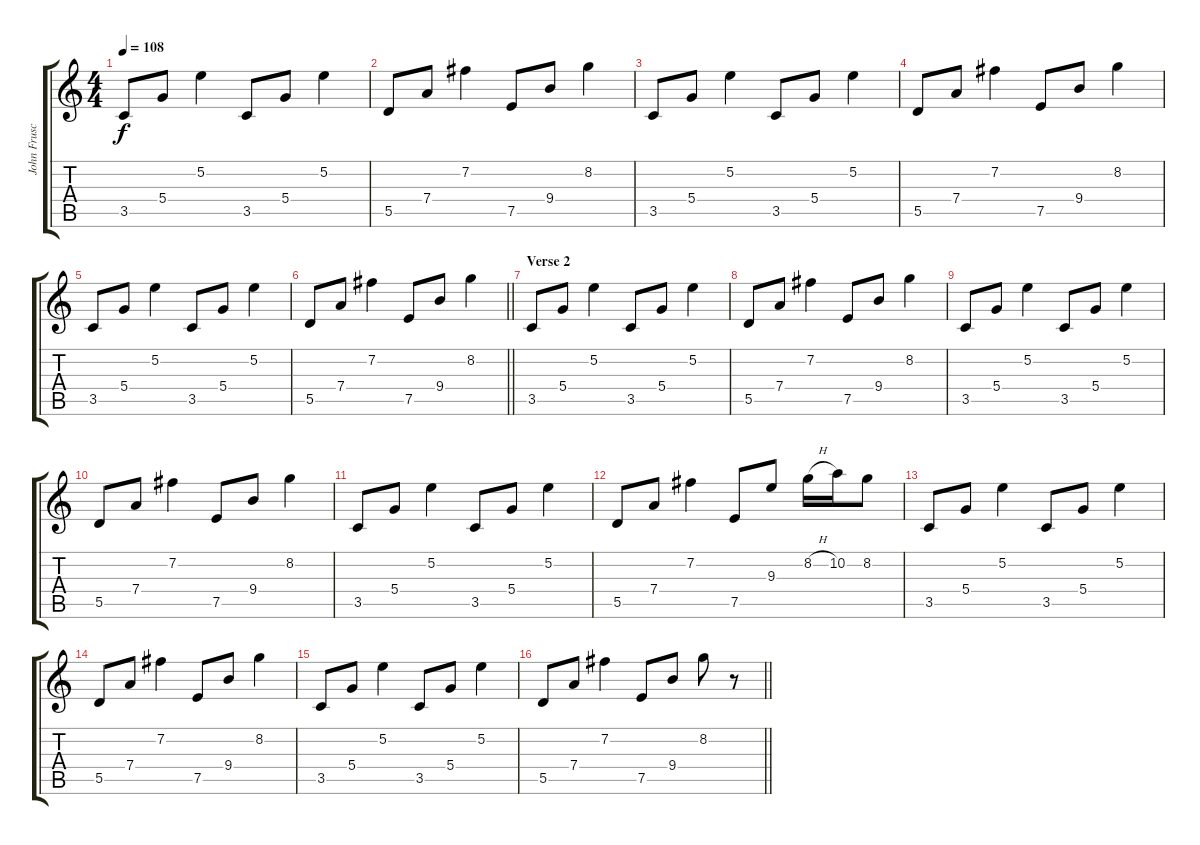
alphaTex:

\track ("John Frusciante | Gtr. 2" "John Frusc") {instrument electricguitarjazz}
\staff {score tabs}
\tuning (E4 B3 G3 D3 A2 E2) {hide}
\ts (4 4)
\tempo 108
\clef g2
\ks c
3.5.8{dy f} 5.4.8 5.2.4 3.5.8 5.4.8 5.2.4 |
5.5.8 7.4.8 7.2.4 7.5.8 9.4.8 8.2.4 |
3.5.8 5.4.8 5.2.4 3.5.8 5.4.8 5.2.4 |
5.5.8 7.4.8 7.2.4 7.5.8 9.4.8 8.2.4 |
3.5.8 5.4.8 5.2.4 3.5.8 5.4.8 5.2.4 |
\barLineRight lightlight
5.5.8 7.4.8 7.2.4 7.5.8 9.4.8 8.2.4 |
\section ("" "Verse 2")
3.5.8 5.4.8 5.2.4 3.5.8 5.4.8 5.2.4 |
5.5.8 7.4.8 7.2.4 7.5.8 9.4.8 8.2.4 |
3.5.8 5.4.8 5.2.4 3.5.8 5.4.8 5.2.4 |
5.5.8 7.4.8 7.2.4 7.5.8 9.4.8 8.2.4 |
3.5.8 5.4.8 5.2.4 3.5.8 5.4.8 5.2.4 |
5.5.8 7.4.8 7.2.4 7.5.8 9.3.8 8.2{h}.16 10.2.16 8.2.8 |
3.5.8 5.4.8 5.2.4 3.5.8 5.4.8 5.2.4 |
5.5.8 7.4.8 7.2.4 7.5.8 9.4.8 8.2.4 |
3.5.8 5.4.8 5.2.4 3.5.8 5.4.8 5.2.4 |
\barLineRight lightlight
5.5.8 7.4.8 7.2.4 7.5.8 9.4.8 8.2.8 r.8
